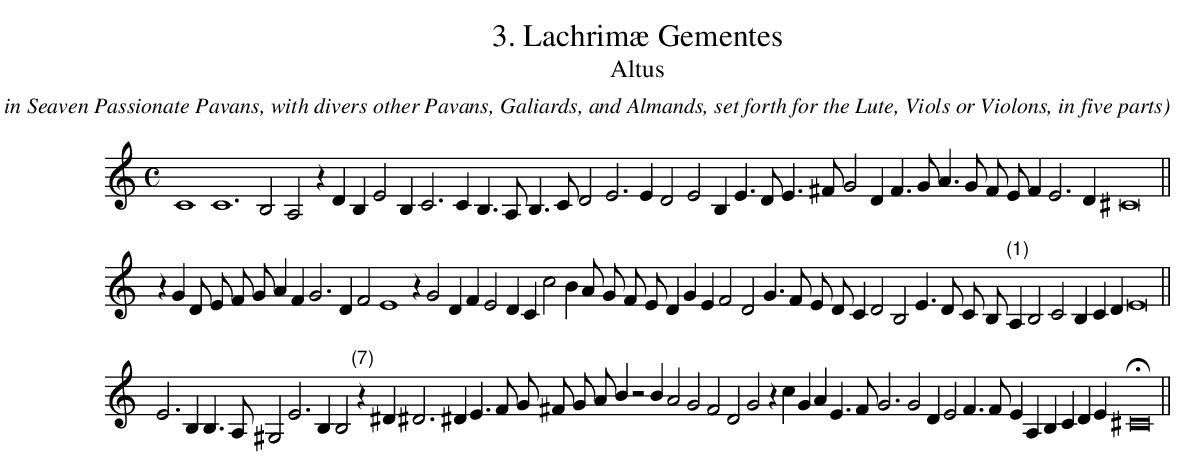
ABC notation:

X:1
T:3. Lachrim\ae Gementes
T:Altus
C: John Dowland
O: From Lachrimae, or Seaven Teares figured in Seaven Passionate Pavans, with divers other Pavans, Galiards, and Almands, set forth for the Lute, Viols or Violons, in five parts
L:1/4
M:C
K:Amin
C4 C6 B,2 A,2 z D B, E2 B, C3 C B, > A, B, > C D2  E3 E D2 E2 B, E > D E > ^F G2 D F > G A > G F/ E/ F E3 D ^C8 ||
z G D/ E/ F/ G/ A F G3 D F2 E4 z G2 D F E2 D C c2 B A/ G/ F/ E/ D G E F2 D2 G > F E/ D/ C D2 B,2 E > D C/ B,/ "(1)"A, B,2 C2 B, C D E8 ||
E3 B, B, > A, ^G,2 E3 B, B,2 "(7)"z ^D ^D3 ^D E > F G/ ^F/ G/ A/ B z2 B A2 G2 F2 D2 G2 z c G A E > F G3 G2 D E2 F > F E A, B, C D E H^C8 ||
